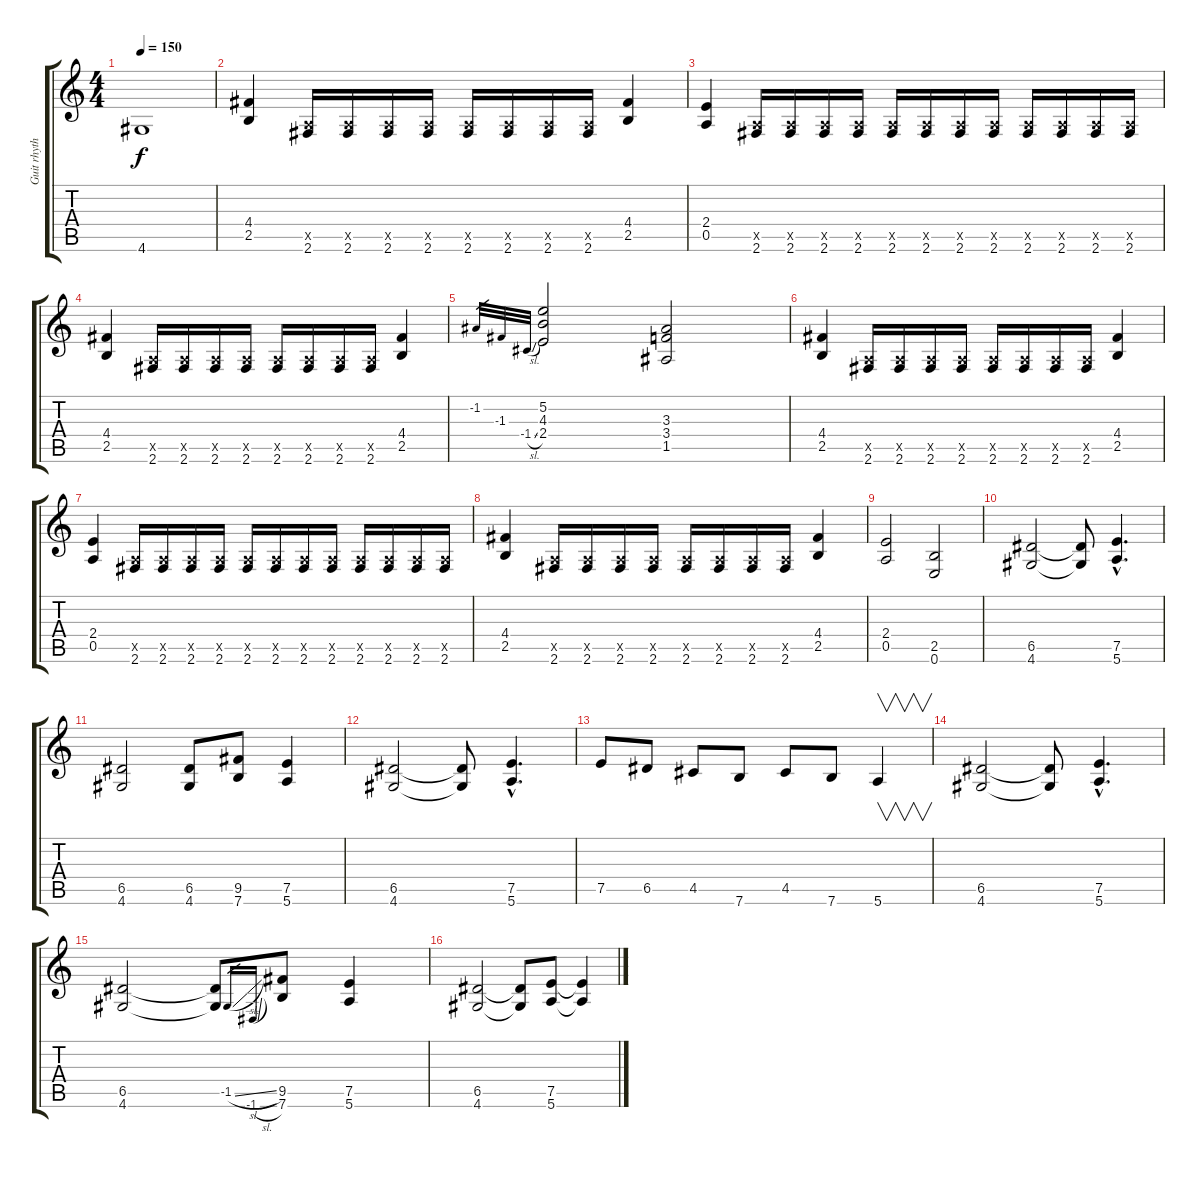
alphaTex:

\track ("Guit rhythm" "Guit rhyth") {instrument distortionguitar}
\staff {score tabs}
\tuning (E4 B3 G3 D3 A2 E2) {hide}
\ts (4 4)
\tempo 150
\clef g2
\ks c
4.6{t}.1{dy f} |
(4.4 2.5).4 (0.5{x} 2.6).16 (0.5{x} 2.6).16 (0.5{x} 2.6).16 (0.5{x} 2.6).16 (0.5{x} 2.6).16 (0.5{x} 2.6).16 (0.5{x} 2.6).16 (0.5{x} 2.6).16 (4.4 2.5).4 |
(2.4 0.5).4 (0.5{x} 2.6).16 (0.5{x} 2.6).16 (0.5{x} 2.6).16 (0.5{x} 2.6).16 (0.5{x} 2.6).16 (0.5{x} 2.6).16 (0.5{x} 2.6).16 (0.5{x} 2.6).16 (0.5{x} 2.6).16 (0.5{x} 2.6).16 (0.5{x} 2.6).16 (0.5{x} 2.6).16 |
(4.4 2.5).4 (0.5{x} 2.6).16 (0.5{x} 2.6).16 (0.5{x} 2.6).16 (0.5{x} 2.6).16 (0.5{x} 2.6).16 (0.5{x} 2.6).16 (0.5{x} 2.6).16 (0.5{x} 2.6).16 (4.4 2.5).4 |
-1.2.32{gr} -1.3.32{gr} -1.4{sl}.32{gr} (5.2 4.3 2.4).2 (3.3 3.4 1.5).2 |
(4.4 2.5).4 (0.5{x} 2.6).16 (0.5{x} 2.6).16 (0.5{x} 2.6).16 (0.5{x} 2.6).16 (0.5{x} 2.6).16 (0.5{x} 2.6).16 (0.5{x} 2.6).16 (0.5{x} 2.6).16 (4.4 2.5).4 |
(2.4 0.5).4 (0.5{x} 2.6).16 (0.5{x} 2.6).16 (0.5{x} 2.6).16 (0.5{x} 2.6).16 (0.5{x} 2.6).16 (0.5{x} 2.6).16 (0.5{x} 2.6).16 (0.5{x} 2.6).16 (0.5{x} 2.6).16 (0.5{x} 2.6).16 (0.5{x} 2.6).16 (0.5{x} 2.6).16 |
(4.4 2.5).4 (0.5{x} 2.6).16 (0.5{x} 2.6).16 (0.5{x} 2.6).16 (0.5{x} 2.6).16 (0.5{x} 2.6).16 (0.5{x} 2.6).16 (0.5{x} 2.6).16 (0.5{x} 2.6).16 (4.4 2.5).4 |
(2.4 0.5).2 (2.5 0.6).2 |
(6.5 4.6).2 (6.5{t} 4.6{t}).8 (7.5{hac} 5.6{hac}).4{d} |
(6.5 4.6).2 (6.5 4.6).8 (9.5 7.6).8 (7.5 5.6).4 |
(6.5 4.6).2 (6.5{t} 4.6{t}).8 (7.5{hac} 5.6{hac}).4{d} |
7.5.8 6.5.8 4.5.8 7.6.8 4.5.8 7.6.8 5.6.4{v} |
(6.5 4.6).2 (6.5{t} 4.6{t}).8 (7.5{hac} 5.6{hac}).4{d} |
(6.5 4.6).2 (6.5{t} 4.6{t}).8 -1.5{sl}.16{gr} -1.6{sl}.16{gr} (9.5 7.6).8 (7.5 5.6).4 |
(6.5 4.6).2 (6.5{t} 4.6{t}).8 (7.5 5.6).8 (7.5{t} 5.6{t}).4
